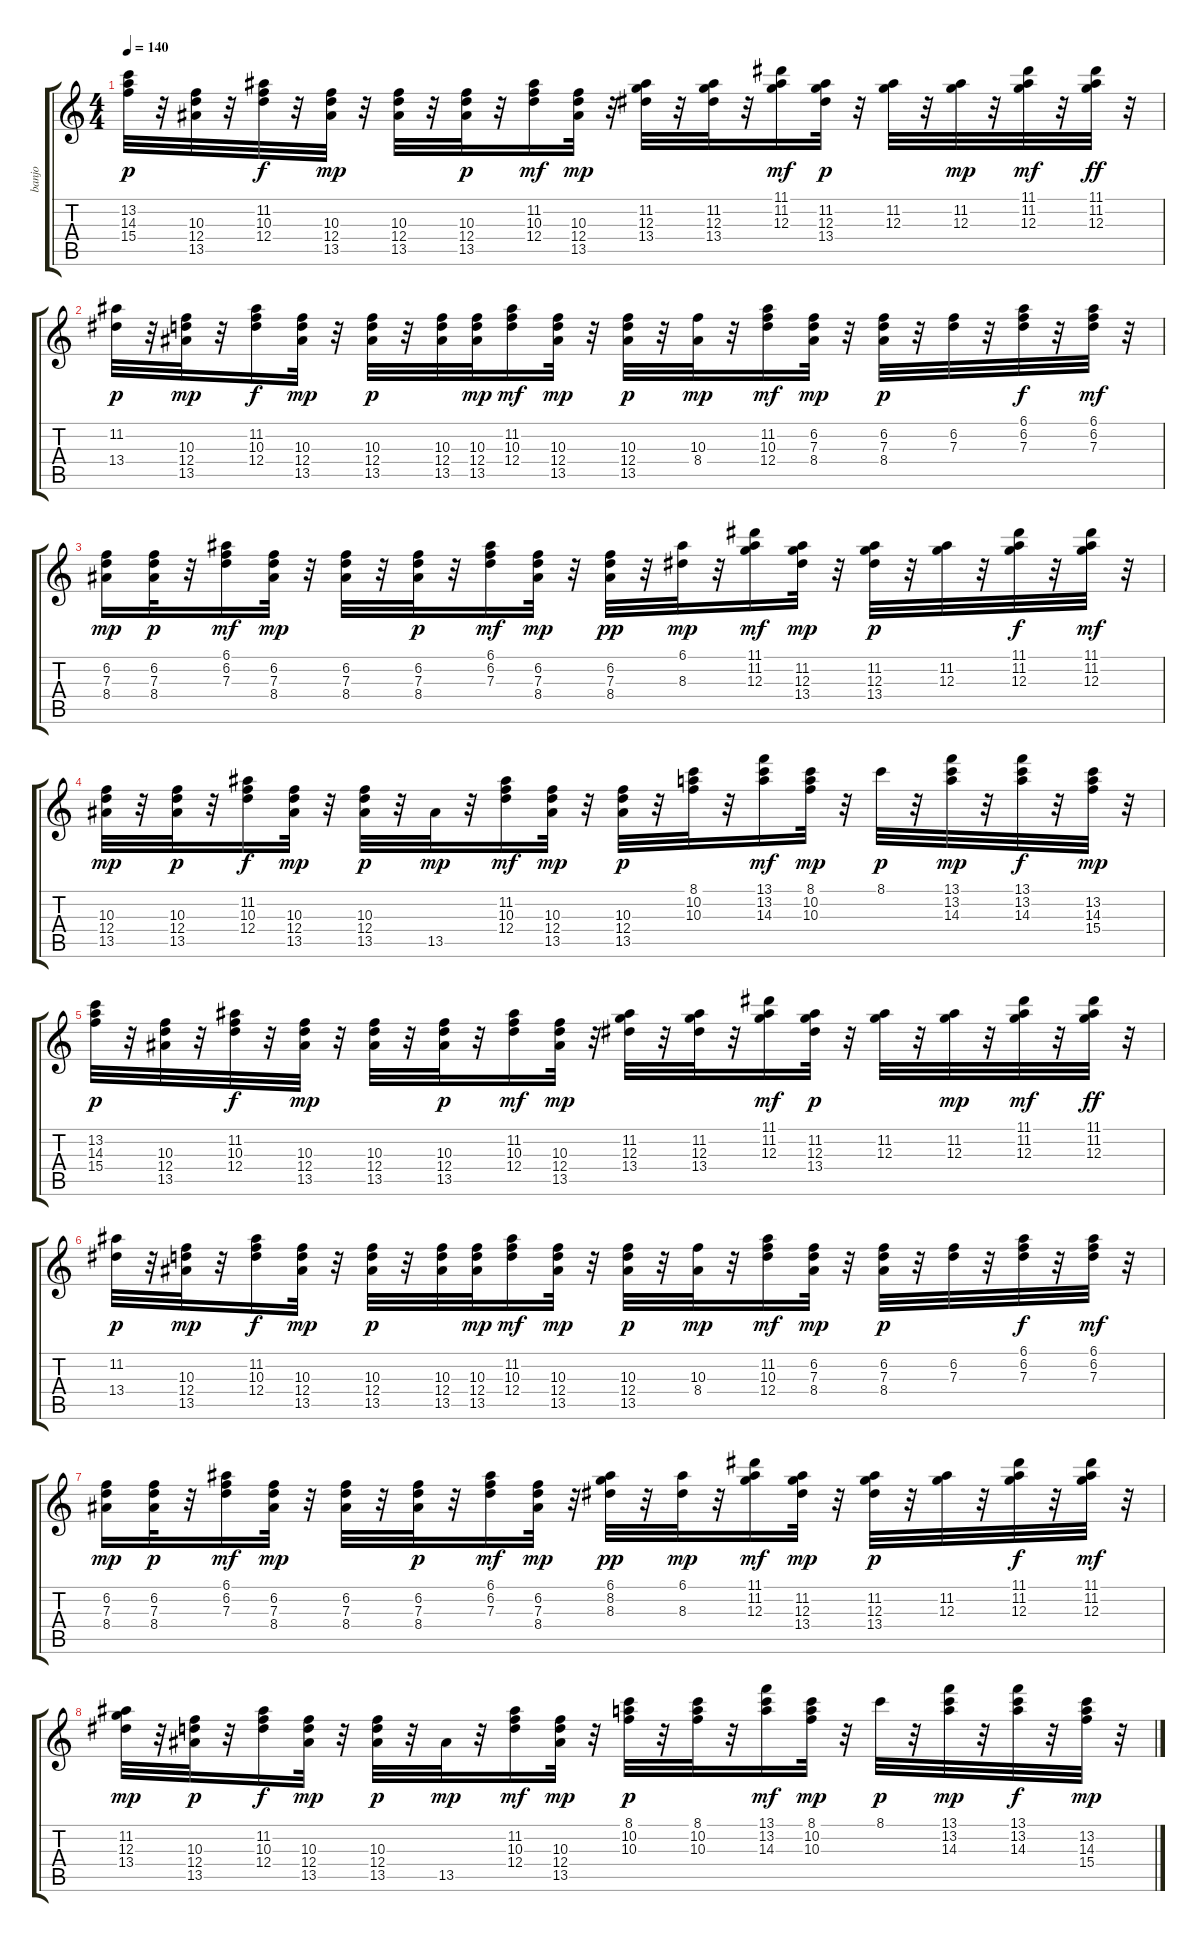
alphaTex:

\track ("banjo" "banjo") {instrument banjo}
\staff {score tabs}
\tuning (E4 B3 G3 D3 A2 E2) {hide}
\displaytranspose 12
\ts (4 4)
\tempo 140
\clef g2
\ks c
(13.2 14.3 15.4).32{dy p} r.32 (10.3 12.4 13.5).32 r.32 (11.2 10.3 12.4).32{dy f} r.32 (10.3 12.4 13.5).32{dy mp} r.32 (10.3 12.4 13.5).32 r.32 (10.3 12.4 13.5).32{dy p} r.32 (11.2 10.3 12.4).16{dy mf} (10.3 12.4 13.5).32{dy mp} r.32 (11.2 12.3 13.4).32 r.32 (11.2 12.3 13.4).32 r.32 (11.1 11.2 12.3).16{dy mf} (11.2 12.3 13.4).32{dy p} r.32 (11.2 12.3).32 r.32 (11.2 12.3).32{dy mp} r.32 (11.1 11.2 12.3).32{dy mf} r.32 (11.1 11.2 12.3).32{dy ff} r.32 |
(11.2 13.4).32{dy p} r.32 (10.3 12.4 13.5).32{dy mp} r.32 (11.2 10.3 12.4).16{dy f} (10.3 12.4 13.5).32{dy mp} r.32 (10.3 12.4 13.5).32{dy p} r.32 (10.3 12.4 13.5).32 (10.3 12.4 13.5).32{dy mp} (11.2 10.3 12.4).16{dy mf} (10.3 12.4 13.5).32{dy mp} r.32 (10.3 12.4 13.5).32{dy p} r.32 (10.3 8.4).32{dy mp} r.32 (11.2 10.3 12.4).16{dy mf} (6.2 7.3 8.4).32{dy mp} r.32 (6.2 7.3 8.4).32{dy p} r.32 (6.2 7.3).32 r.32 (6.1 6.2 7.3).32{dy f} r.32 (6.1 6.2 7.3).32{dy mf} r.32 |
(6.2 7.3 8.4).16{dy mp} (6.2 7.3 8.4).32{dy p} r.32 (6.1 6.2 7.3).16{dy mf} (6.2 7.3 8.4).32{dy mp} r.32 (6.2 7.3 8.4).32 r.32 (6.2 7.3 8.4).32{dy p} r.32 (6.1 6.2 7.3).16{dy mf} (6.2 7.3 8.4).32{dy mp} r.32 (6.2 7.3 8.4).32{dy pp} r.32 (6.1 8.3).32{dy mp} r.32 (11.1 11.2 12.3).16{dy mf} (11.2 12.3 13.4).32{dy mp} r.32 (11.2 12.3 13.4).32{dy p} r.32 (11.2 12.3).32 r.32 (11.1 11.2 12.3).32{dy f} r.32 (11.1 11.2 12.3).32{dy mf} r.32 |
(10.3 12.4 13.5).32{dy mp} r.32 (10.3 12.4 13.5).32{dy p} r.32 (11.2 10.3 12.4).16{dy f} (10.3 12.4 13.5).32{dy mp} r.32 (10.3 12.4 13.5).32{dy p} r.32 13.5.32{dy mp} r.32 (11.2 10.3 12.4).16{dy mf} (10.3 12.4 13.5).32{dy mp} r.32 (10.3 12.4 13.5).32{dy p} r.32 (8.1 10.2 10.3).32 r.32 (13.1 13.2 14.3).16{dy mf} (8.1 10.2 10.3).32{dy mp} r.32 8.1.32{dy p} r.32 (13.1 13.2 14.3).32{dy mp} r.32 (13.1 13.2 14.3).32{dy f} r.32 (13.2 14.3 15.4).32{dy mp} r.32 |
(13.2 14.3 15.4).32{dy p} r.32 (10.3 12.4 13.5).32 r.32 (11.2 10.3 12.4).32{dy f} r.32 (10.3 12.4 13.5).32{dy mp} r.32 (10.3 12.4 13.5).32 r.32 (10.3 12.4 13.5).32{dy p} r.32 (11.2 10.3 12.4).16{dy mf} (10.3 12.4 13.5).32{dy mp} r.32 (11.2 12.3 13.4).32 r.32 (11.2 12.3 13.4).32 r.32 (11.1 11.2 12.3).16{dy mf} (11.2 12.3 13.4).32{dy p} r.32 (11.2 12.3).32 r.32 (11.2 12.3).32{dy mp} r.32 (11.1 11.2 12.3).32{dy mf} r.32 (11.1 11.2 12.3).32{dy ff} r.32 |
(11.2 13.4).32{dy p} r.32 (10.3 12.4 13.5).32{dy mp} r.32 (11.2 10.3 12.4).16{dy f} (10.3 12.4 13.5).32{dy mp} r.32 (10.3 12.4 13.5).32{dy p} r.32 (10.3 12.4 13.5).32 (10.3 12.4 13.5).32{dy mp} (11.2 10.3 12.4).16{dy mf} (10.3 12.4 13.5).32{dy mp} r.32 (10.3 12.4 13.5).32{dy p} r.32 (10.3 8.4).32{dy mp} r.32 (11.2 10.3 12.4).16{dy mf} (6.2 7.3 8.4).32{dy mp} r.32 (6.2 7.3 8.4).32{dy p} r.32 (6.2 7.3).32 r.32 (6.1 6.2 7.3).32{dy f} r.32 (6.1 6.2 7.3).32{dy mf} r.32 |
(6.2 7.3 8.4).16{dy mp} (6.2 7.3 8.4).32{dy p} r.32 (6.1 6.2 7.3).16{dy mf} (6.2 7.3 8.4).32{dy mp} r.32 (6.2 7.3 8.4).32 r.32 (6.2 7.3 8.4).32{dy p} r.32 (6.1 6.2 7.3).16{dy mf} (6.2 7.3 8.4).32{dy mp} r.32 (6.1 8.2 8.3).32{dy pp} r.32 (6.1 8.3).32{dy mp} r.32 (11.1 11.2 12.3).16{dy mf} (11.2 12.3 13.4).32{dy mp} r.32 (11.2 12.3 13.4).32{dy p} r.32 (11.2 12.3).32 r.32 (11.1 11.2 12.3).32{dy f} r.32 (11.1 11.2 12.3).32{dy mf} r.32 |
(11.2 12.3 13.4).32{dy mp} r.32 (10.3 12.4 13.5).32{dy p} r.32 (11.2 10.3 12.4).16{dy f} (10.3 12.4 13.5).32{dy mp} r.32 (10.3 12.4 13.5).32{dy p} r.32 13.5.32{dy mp} r.32 (11.2 10.3 12.4).16{dy mf} (10.3 12.4 13.5).32{dy mp} r.32 (8.1 10.2 10.3).32{dy p} r.32 (8.1 10.2 10.3).32 r.32 (13.1 13.2 14.3).16{dy mf} (8.1 10.2 10.3).32{dy mp} r.32 8.1.32{dy p} r.32 (13.1 13.2 14.3).32{dy mp} r.32 (13.1 13.2 14.3).32{dy f} r.32 (13.2 14.3 15.4).32{dy mp} r.32
